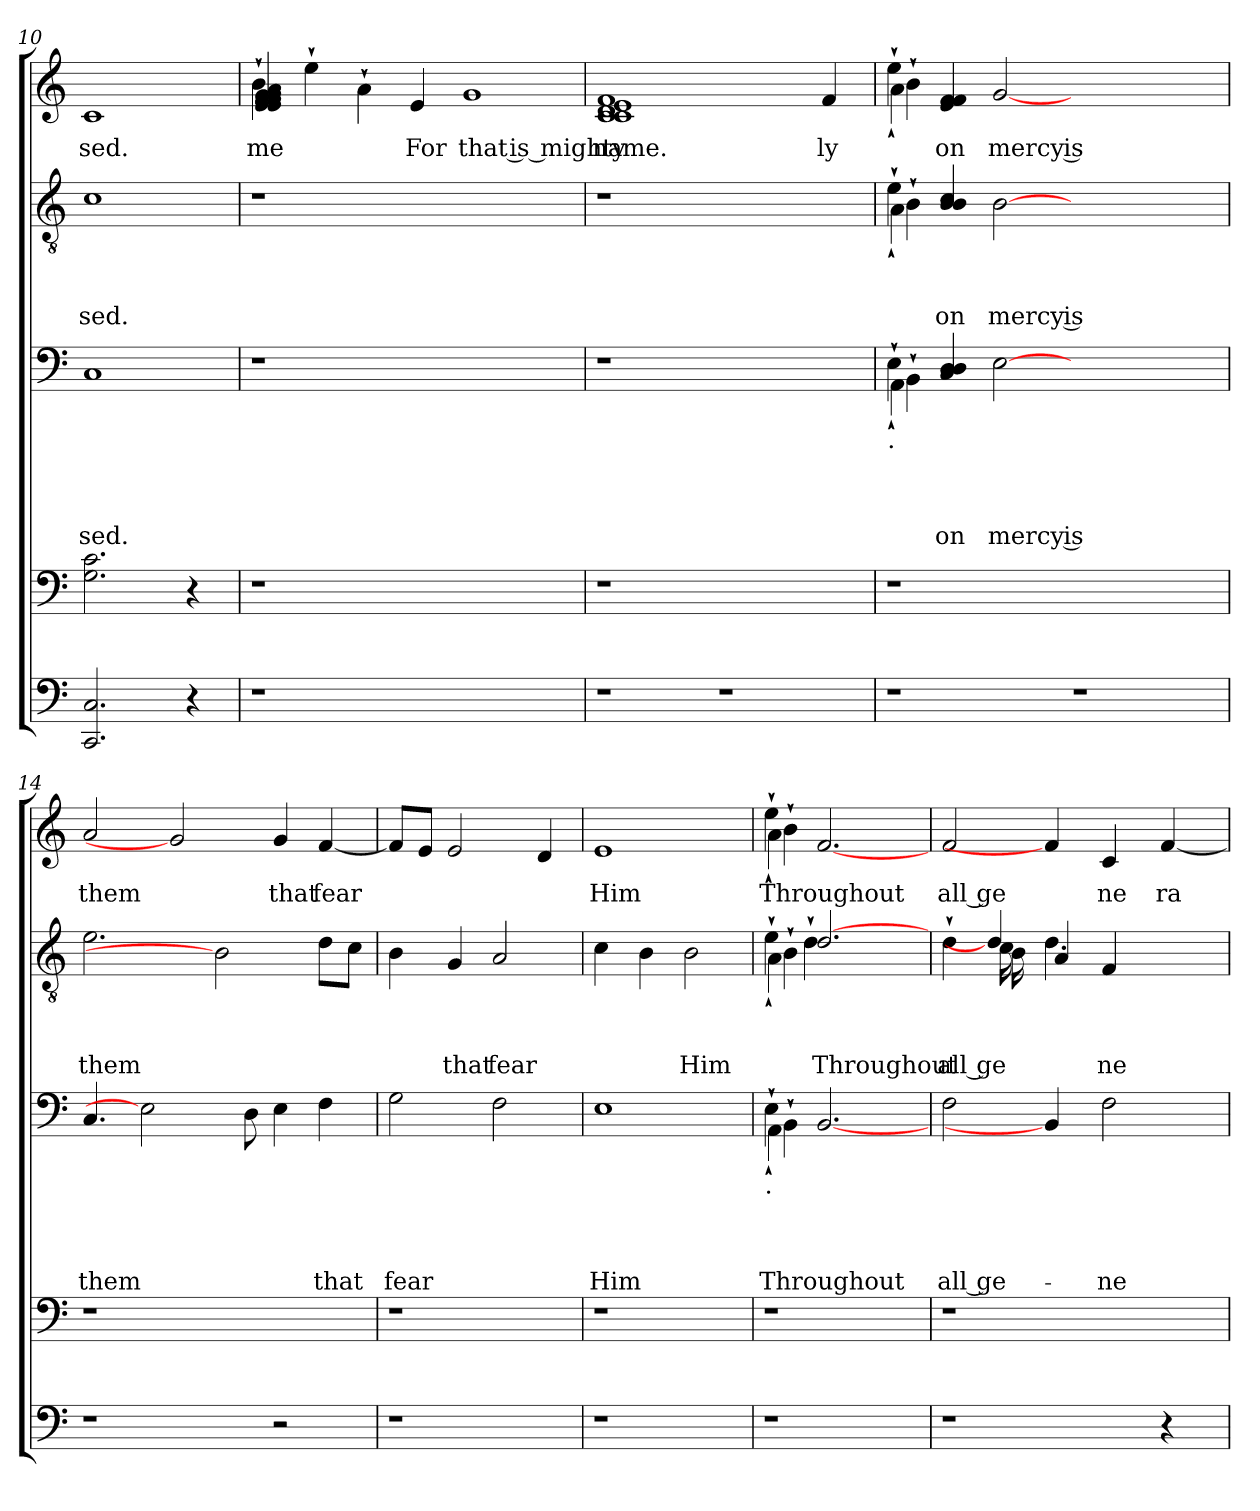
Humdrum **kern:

**kern	**kern	**kern	**text	**text	**text	**text	**kern	**text	**text	**text	**kern	**text
*part4	*part4	*part3	*part3	*part3	*part3	*part3	*part2	*part2	*part2	*part2	*part1	*part1
*staff5	*staff4	*staff3	*staff3	*staff3	*staff3	*staff3	*staff2	*staff2	*staff2	*staff2	*staff1	*staff1
*clefF4	*clefF4	*clefF4	*	*	*	*	*clefGv2	*	*	*	*clefG2	*
*k[]	*k[]	*k[]	*	*	*	*	*k[]	*	*	*	*k[]	*
*C:	*C:	*C:	*	*	*	*	*C:	*	*	*	*C:	*
=10	=10	=10	=10	=10	=10	=10	=10	=10	=10	=10	=10	=10
!	!	!	!	!	!	!LO:LY:b	!	!	!	!LO:LY:b	!	!LO:LY:b
2.CC/ 2.C/	2.G\ 2.c\	1C	.	.	.	sed.	1c	.	.	sed.	1c	-sed.
4r	4r	.	.	.	.	.	.	.	.	.	.	.
!!LO:PB:g=z
=11	=11	=11	=11	=11	=11	=11	=11	=11	=11	=11	=11	=11
!	!	!	!	!	!	!	!	!	!	!	!LO:N:head=solid	!LO:LY:b
*	*	*	*	*	*	*	*	*	*	*	*^	*
1r	1r	1r	.	.	.	.	1r	.	.	.	4b`<\	4e/ 4e/ 4f/ 4f/ 4f/ 4g/ 4g/ 4a/	me
!	!	!	!	!	!	!	!	!	!	!	!LO:N:head=solid	!	!
.	.	.	.	.	.	.	.	.	.	.	4ee`<\	2.ryy	.
!	!	!	!	!	!	!	!	!	!	!	!LO:N:head=solid	!	!
.	.	.	.	.	.	.	.	.	.	.	4a`<\	.	.
!	!	!	!	!	!	!	!	!	!	!	!	!	!LO:LY:b
.	.	.	.	.	.	.	.	.	.	.	4e/	.	For
!	!	!	!	!	!	!	!	!	!	!	!	!	!LO:LY:b:rj
1ryy	1ryy	1ryy	.	.	.	.	1ryy	.	.	.	1ryy	1g	that is mighty
=12	=12	=12	=12	=12	=12	=12	=12	=12	=12	=12	=12	=12	=12
!	!	!	!	!	!	!	!	!	!	!	!	!	!LO:LY:b:rj
*	*	*	*	*	*	*	*	*	*	*	*v	*v	*
1r	1r	1r	.	.	.	.	1r	.	.	.	1c 1c 1d 1e 1f	name.
1r	1ryy	1ryy	.	.	.	.	1ryy	.	.	.	2.ryy	.
!	!	!	!	!	!	!	!	!	!	!	!	!LO:LY:b
.	.	.	.	.	.	.	.	.	.	.	4f/	ly
!!LO:LB:g=z
=13	=13	=13	=13	=13	=13	=13	=13	=13	=13	=13	=13	=13
*	*	*^	*	*	*	*	*^	*	*	*	*^	*
*	*	*	*^	*	*	*	*	*	*^	*	*	*	*	*^	*
!	!	!LO:TX:b:t=.	!	!	!	!	!	!	!	!	!	!	!	!	!	!	!	!
!	!	!LO:N:head=solid	!LO:N:head=solid	!LO:N:head=solid	!	!	!	!	!LO:N:head=solid	!LO:N:head=solid	!LO:N:head=solid	!	!	!	!LO:N:head=solid	!LO:N:head=solid	!LO:N:head=solid	!
1r	1r	4E`<\	4AA`<\	4BB`<\	.	.	.	.	4e`<\	4A`<\	4B`>\	.	.	.	4ee`<\	4a`<\	4b`>\	.
!	!	!	!	!	!	!	!	!LO:LY:b	!	!	!	!	!	!LO:LY:b	!	!	!	!LO:LY:b
.	.	4C/ 4D/ 4D/	1ryy	1ryy	.	.	.	on	4B/ 4B/ 4c/	1ryy	1ryy	.	.	on	4e/ 4f/ 4f/	1ryy	1ryy	on
!	!	!	!	!	!	!	!	!LO:LY:b	!	!	!	!	!	!LO:LY:b	!	!	!	!LO:LY:b
.	.	[2E	.	.	.	.	.	mercy is	[2B	.	.	.	.	mercy is	[2g	.	.	mercy is
1r	1ryy	1ryy	.	.	.	.	.	.	1ryy	.	.	.	.	.	1ryy	.	.	.
.	.	.	2.ryy	2.ryy	.	.	.	.	.	2.ryy	2.ryy	.	.	.	.	2.ryy	2.ryy	.
=14	=14	=14	=14	=14	=14	=14	=14	=14	=14	=14	=14	=14	=14	=14	=14	=14	=14	=14
!	!	!	!	!	!	!	!	!LO:LY:b	!	!	!	!	!	!LO:LY:b	!	!	!	!LO:LY:b
*	*	*v	*v	*v	*	*	*	*	*	*	*	*	*	*	*v	*v	*v	*
*	*	*	*	*	*	*	*v	*v	*v	*	*	*	*	*
1r	1r	4.C/	.	.	.	them	2.e\	.	.	them	2a/	them
.	.	2E]	.	.	.	.	.	.	.	.	.	.
.	.	.	.	.	.	.	.	.	.	.	2g]	.
.	.	.	.	.	.	.	2B]	.	.	.	.	.
.	.	8D\	.	.	.	.	.	.	.	.	.	.
!	!	!	!	!	!	!	!	!	!	!	!	!LO:LY:b
2r	2ryy	4E\	.	.	.	.	.	.	.	.	4g/	that
!	!	!	!	!	!	!LO:LY:b	!	!	!	!	!	!LO:LY:b
.	.	4F\	.	.	.	that	8d\L	.	.	.	[<4f/	fear
.	.	.	.	.	.	.	8c\J	.	.	.	.	.
=15	=15	=15	=15	=15	=15	=15	=15	=15	=15	=15	=15	=15
!	!	!	!	!	!	!LO:LY:b	!	!	!	!	!	!
1r	1r	2G\	.	.	.	fear	4B\	.	.	.	8f/L]	.
.	.	.	.	.	.	.	.	.	.	.	8e/J	.
!	!	!	!	!	!	!	!	!	!	!LO:LY:b	!	!
.	.	.	.	.	.	.	4G/	.	.	that	2e/	.
!	!	!	!	!	!	!	!	!	!	!LO:LY:b	!	!
.	.	2F\	.	.	.	.	2A/	.	.	fear	.	.
.	.	.	.	.	.	.	.	.	.	.	4d/	.
=16	=16	=16	=16	=16	=16	=16	=16	=16	=16	=16	=16	=16
!	!	!	!	!	!	!LO:LY:b	!	!	!	!	!	!LO:LY:b
1r	1r	1E	.	.	.	Him	4c\	.	.	.	1e	Him
.	.	.	.	.	.	.	4B\	.	.	.	.	.
!	!	!	!	!	!	!	!	!	!	!LO:LY:b	!	!
.	.	.	.	.	.	.	2B\	.	.	Him	.	.
!!LO:LB:g=z
=17	=17	=17	=17	=17	=17	=17	=17	=17	=17	=17	=17	=17
*	*	*^	*	*	*	*	*^	*	*	*	*^	*
*	*	*	*^	*	*	*	*	*	*^	*	*	*	*	*^	*
!	!	!LO:TX:b:t=.	!	!	!	!	!	!	!	!	!	!	!	!	!	!	!	!
!	!	!LO:N:head=solid	!LO:N:head=solid	!LO:N:head=solid	!	!	!	!LO:LY:b	!LO:N:head=solid	!LO:N:head=solid	!LO:N:head=solid	!	!	!	!LO:N:head=solid	!LO:N:head=solid	!LO:N:head=solid	!LO:LY:b
1r	1r	4E`<\	4AA`<\	4BB`<\	.	.	.	Throughout	4e`<\	4A`<\	4B`>\	.	.	.	4ee`<\	4a`<\	4b`>\	Throughout
!	!	!	!	!	!	!	!	!	!	!	!LO:N:head=solid	!	!	!LO:LY:b	!	!	!	!
.	.	[2.BB	2.ryy	2.ryy	.	.	.	.	[2.d	2.ryy	4d`>\	.	.	Throughout	[2.f	2.ryy	2.ryy	.
.	.	.	.	.	.	.	.	.	.	.	2ryy	.	.	.	.	.	.	.
*	*	*v	*v	*v	*	*	*	*	*	*	*	*	*	*	*v	*v	*v	*
=18	=18	=18	=18	=18	=18	=18	=18	=18	=18	=18	=18	=18	=18	=18
!	!	!	!	!	!	!LO:LY:b:rj	!LO:N:head=solid	!	!	!	!	!LO:LY:b:rj	!	!LO:LY:b:rj
1r	1r	2F\	.	.	.	all ge-	4d`<\	4ryy	4ryy	.	.	all ge	2f/	all ge
.	.	.	.	.	.	.	4d]	16c\	16B\	.	.	.	.	.
.	.	.	.	.	.	.	.	4ryy	8.ryy	.	.	.	.	.
.	.	4BB]	.	.	.	.	4.d\	.	4A/	.	.	.	4f]	.
.	.	.	.	.	.	.	.	2ryy	.	.	.	.	.	.
!	!	!	!	!	!	!LO:LY:b:rj	!	!	!	!	!	!LO:LY:b:rj	!	!LO:LY:b:rj
.	.	2F\	.	.	.	-ne-	.	.	4F/	.	.	ne	4c/	ne
.	.	.	.	.	.	.	4ryy	.	.	.	.	.	.	.
!	!	!	!	!	!	!	!	!	!	!	!	!	!	!LO:LY:b
4r	4ryy	.	.	.	.	.	.	.	4ryy	.	.	.	[<4f/	ra
.	.	.	.	.	.	.	.	8.ryy	.	.	.	.	.	.
.	.	.	.	.	.	.	8ryy	.	.	.	.	.	.	.
*	*	*	*	*	*	*	*v	*v	*v	*	*	*	*	*
=	=	=	=	=	=	=	=	=	=	=	=	=
*-	*-	*-	*-	*-	*-	*-	*-	*-	*-	*-	*-	*-
